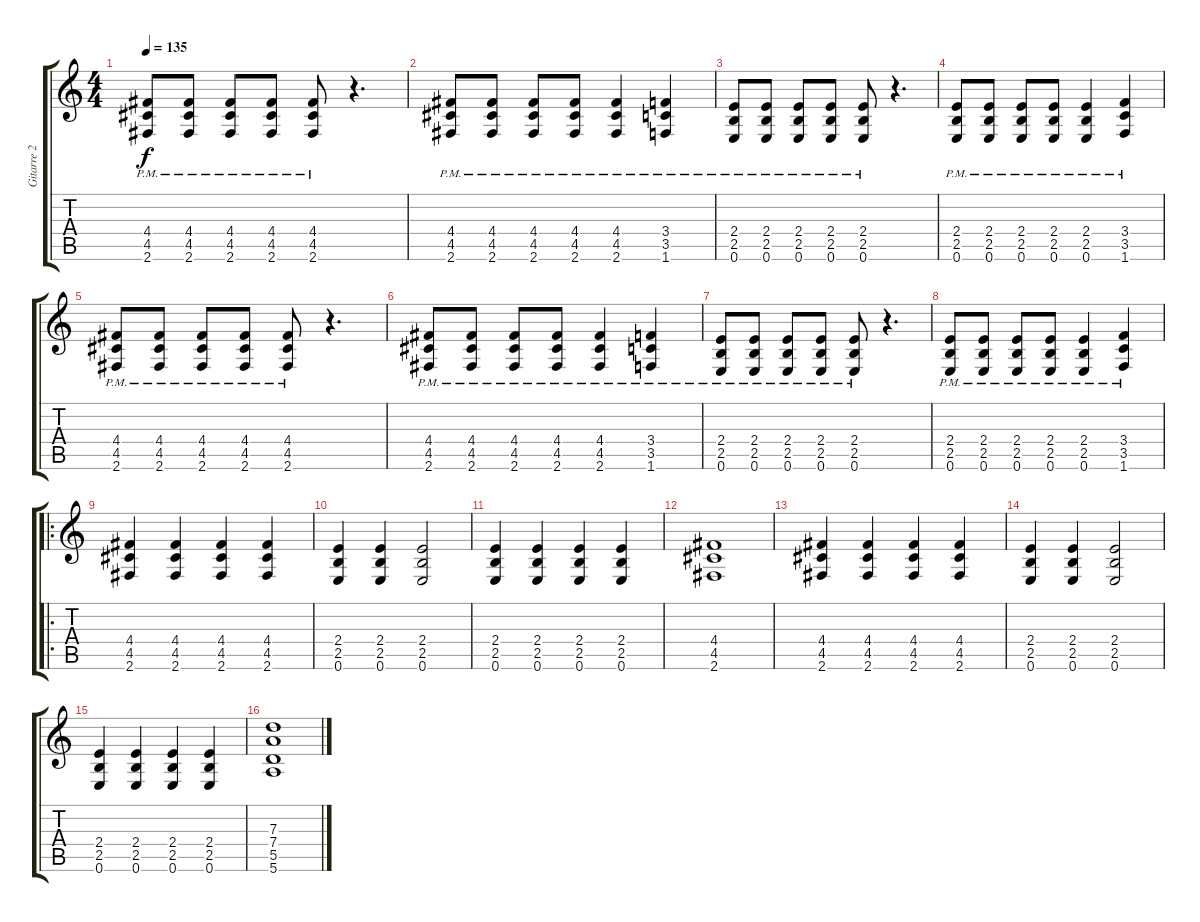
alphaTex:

\track ("Gitarre 2" "Gitarre 2") {instrument distortionguitar}
\staff {score tabs}
\tuning (E4 B3 G3 D3 A2 E2) {hide}
\ts (4 4)
\tempo 135
\clef g2
\ks c
(4.4{pm} 4.5{pm} 2.6{pm}).8{dy f} (4.4{pm} 4.5{pm} 2.6{pm}).8 (4.4{pm} 4.5{pm} 2.6{pm}).8 (4.4{pm} 4.5{pm} 2.6{pm}).8 (4.4{pm} 4.5{pm} 2.6{pm}).8 r.4{d} |
(4.4{pm} 4.5{pm} 2.6{pm}).8 (4.4{pm} 4.5{pm} 2.6{pm}).8 (4.4{pm} 4.5{pm} 2.6{pm}).8 (4.4{pm} 4.5{pm} 2.6{pm}).8 (4.4{pm} 4.5{pm} 2.6{pm}).4 (3.4{pm} 3.5{pm} 1.6{pm}).4 |
(2.4{pm} 2.5{pm} 0.6{pm}).8 (2.4{pm} 2.5{pm} 0.6{pm}).8 (2.4{pm} 2.5{pm} 0.6{pm}).8 (2.4{pm} 2.5{pm} 0.6{pm}).8 (2.4{pm} 2.5{pm} 0.6{pm}).8 r.4{d} |
(2.4{pm} 2.5{pm} 0.6{pm}).8 (2.4{pm} 2.5{pm} 0.6{pm}).8 (2.4{pm} 2.5{pm} 0.6{pm}).8 (2.4{pm} 2.5{pm} 0.6{pm}).8 (2.4{pm} 2.5{pm} 0.6{pm}).4 (3.4{pm} 3.5{pm} 1.6{pm}).4 |
(4.4{pm} 4.5{pm} 2.6{pm}).8 (4.4{pm} 4.5{pm} 2.6{pm}).8 (4.4{pm} 4.5{pm} 2.6{pm}).8 (4.4{pm} 4.5{pm} 2.6{pm}).8 (4.4{pm} 4.5{pm} 2.6{pm}).8 r.4{d} |
(4.4{pm} 4.5{pm} 2.6{pm}).8 (4.4{pm} 4.5{pm} 2.6{pm}).8 (4.4{pm} 4.5{pm} 2.6{pm}).8 (4.4{pm} 4.5{pm} 2.6{pm}).8 (4.4{pm} 4.5{pm} 2.6{pm}).4 (3.4{pm} 3.5{pm} 1.6{pm}).4 |
(2.4{pm} 2.5{pm} 0.6{pm}).8 (2.4{pm} 2.5{pm} 0.6{pm}).8 (2.4{pm} 2.5{pm} 0.6{pm}).8 (2.4{pm} 2.5{pm} 0.6{pm}).8 (2.4{pm} 2.5{pm} 0.6{pm}).8 r.4{d} |
(2.4{pm} 2.5{pm} 0.6{pm}).8 (2.4{pm} 2.5{pm} 0.6{pm}).8 (2.4{pm} 2.5{pm} 0.6{pm}).8 (2.4{pm} 2.5{pm} 0.6{pm}).8 (2.4{pm} 2.5{pm} 0.6{pm}).4 (3.4{pm} 3.5{pm} 1.6{pm}).4 |
\ro
(4.4 4.5 2.6).4 (4.4 4.5 2.6).4 (4.4 4.5 2.6).4 (4.4 4.5 2.6).4 |
(2.4 2.5 0.6).4 (2.4 2.5 0.6).4 (2.4 2.5 0.6).2 |
(2.4 2.5 0.6).4 (2.4 2.5 0.6).4 (2.4 2.5 0.6).4 (2.4 2.5 0.6).4 |
(4.4 4.5 2.6).1 |
(4.4 4.5 2.6).4 (4.4 4.5 2.6).4 (4.4 4.5 2.6).4 (4.4 4.5 2.6).4 |
(2.4 2.5 0.6).4 (2.4 2.5 0.6).4 (2.4 2.5 0.6).2 |
(2.4 2.5 0.6).4 (2.4 2.5 0.6).4 (2.4 2.5 0.6).4 (2.4 2.5 0.6).4 |
(7.3 7.4 5.5 5.6).1
